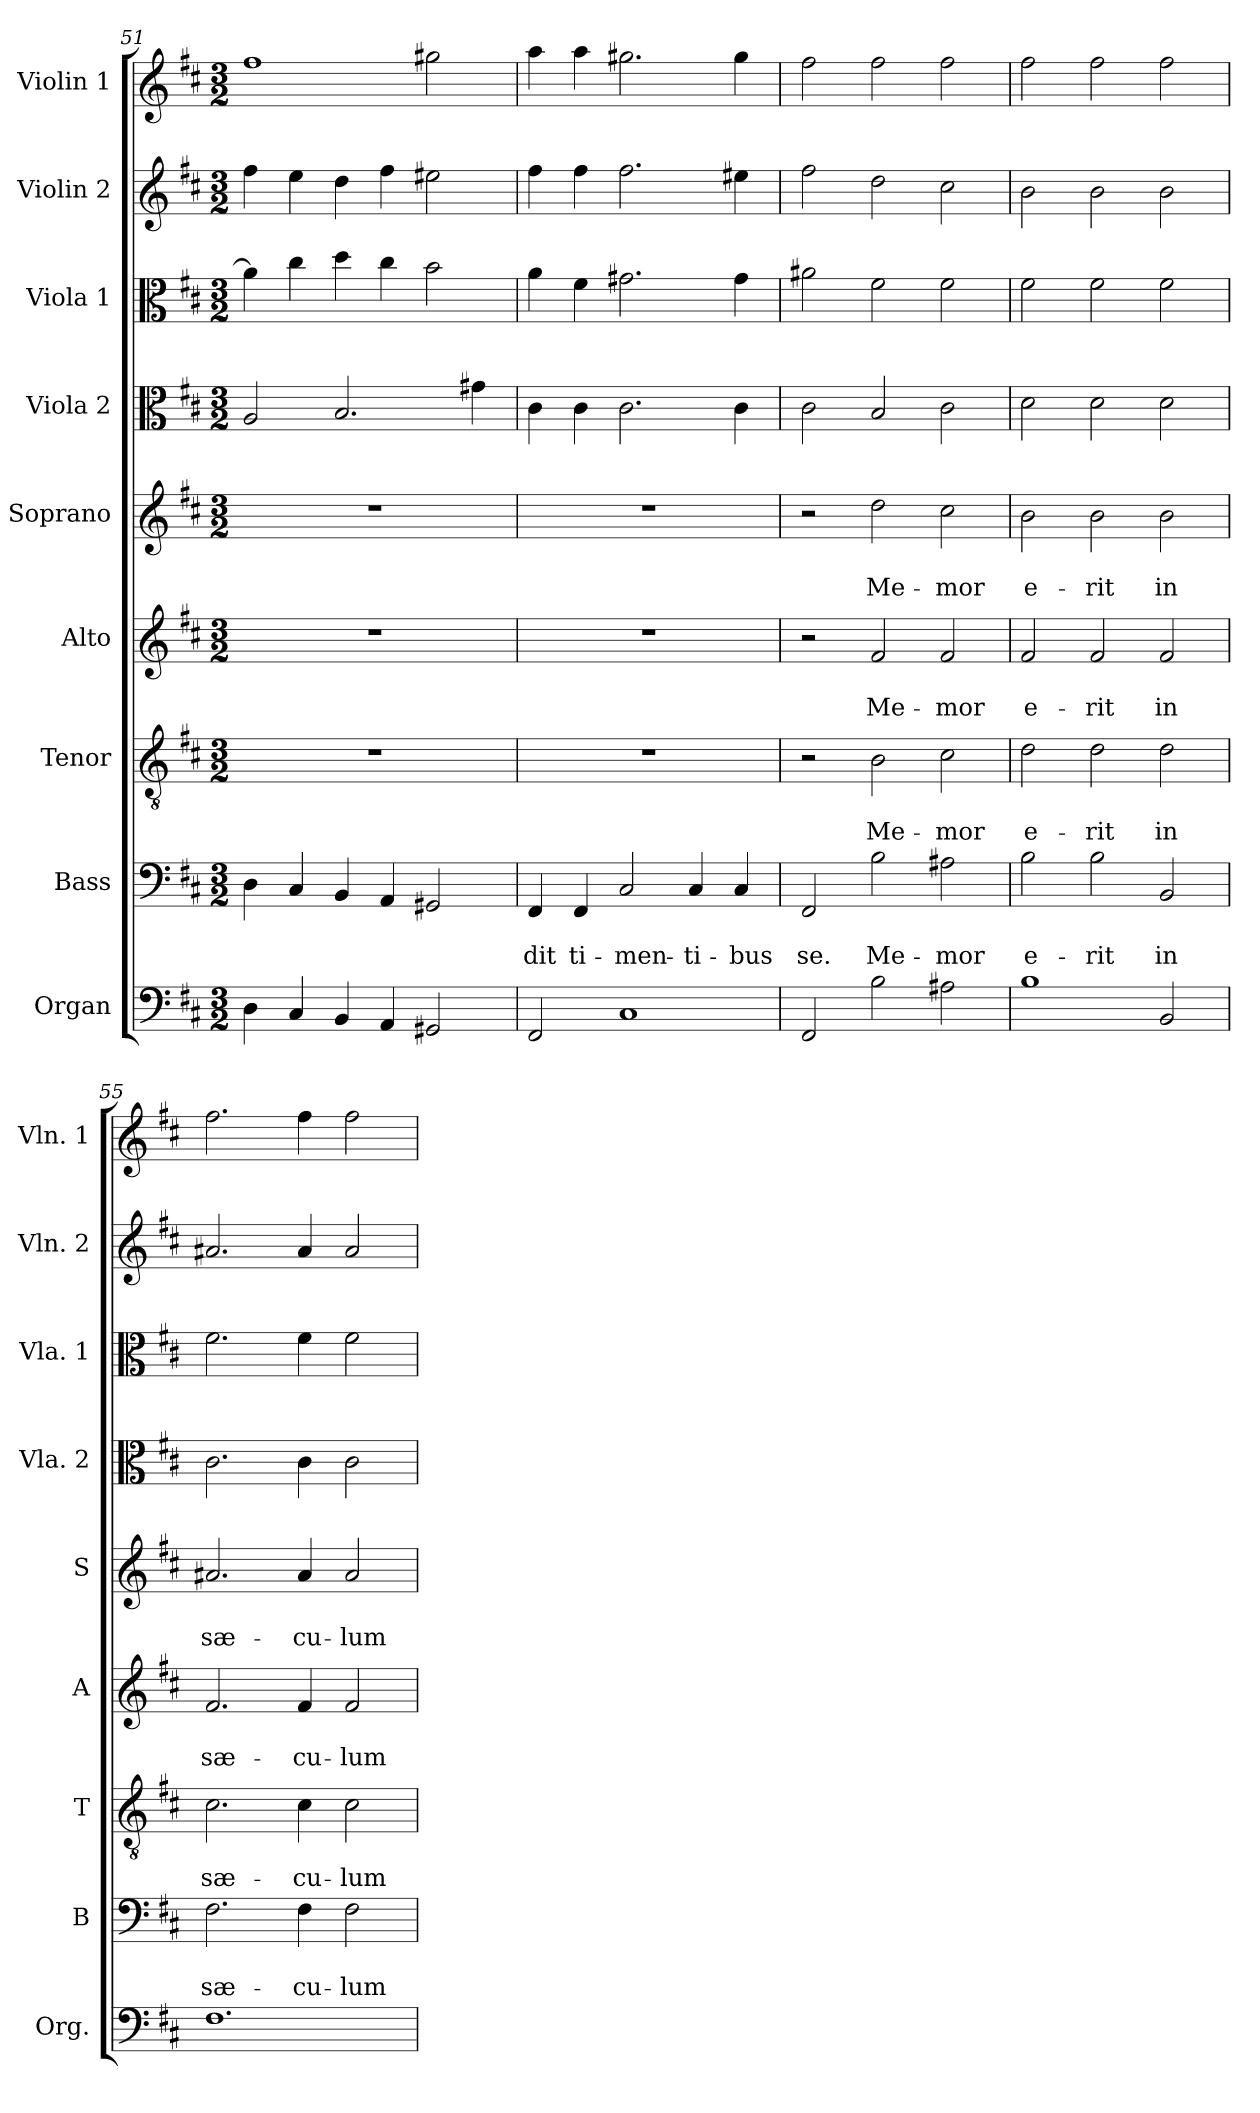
**kern	**kern	**text	**text	**kern	**text	**text	**kern	**text	**text	**kern	**text	**text	**kern	**kern	**kern	**kern
*part9	*part8	*part8	*part8	*part7	*part7	*part7	*part6	*part6	*part6	*part5	*part5	*part5	*part4	*part3	*part2	*part1
*staff9	*staff8	*staff8	*staff8	*staff7	*staff7	*staff7	*staff6	*staff6	*staff6	*staff5	*staff5	*staff5	*staff4	*staff3	*staff2	*staff1
*I"Organ	*I"Bass	*	*	*I"Tenor	*	*	*I"Alto	*	*	*I"Soprano	*	*	*I"Viola 2	*I"Viola 1	*I"Violin 2	*I"Violin 1
*I'Org.	*I'B	*	*	*I'T	*	*	*I'A	*	*	*I'S	*	*	*I'Vla. 2	*I'Vla. 1	*I'Vln. 2	*I'Vln. 1
*clefF4	*clefF4	*	*	*clefGv2	*	*	*clefG2	*	*	*clefG2	*	*	*clefC3	*clefC3	*clefG2	*clefG2
*k[f#c#]	*k[f#c#]	*	*	*k[f#c#]	*	*	*k[f#c#]	*	*	*k[f#c#]	*	*	*k[f#c#]	*k[f#c#]	*k[f#c#]	*k[f#c#]
*D:	*D:	*	*	*D:	*	*	*D:	*	*	*D:	*	*	*D:	*D:	*D:	*D:
*M3/2	*M3/2	*	*	*M3/2	*	*	*M3/2	*	*	*M3/2	*	*	*M3/2	*M3/2	*M3/2	*M3/2
=51	=51	=51	=51	=51	=51	=51	=51	=51	=51	=51	=51	=51	=51	=51	=51	=51
4D\	4D\	.	.	1.r	.	.	1.r	.	.	1.r	.	.	2A/	4a\]	4ff#\	1ff#
4C#/	4C#/	.	.	.	.	.	.	.	.	.	.	.	.	4cc#\	4ee\	.
4BB/	4BB/	.	.	.	.	.	.	.	.	.	.	.	2.B/	4dd\	4dd\	.
4AA/	4AA/	.	.	.	.	.	.	.	.	.	.	.	.	4cc#\	4ff#\	.
2GG#X/	2GG#X/	.	.	.	.	.	.	.	.	.	.	.	.	2b\	2ee#X\	2gg#X\
.	.	.	.	.	.	.	.	.	.	.	.	.	4g#X\	.	.	.
=52	=52	=52	=52	=52	=52	=52	=52	=52	=52	=52	=52	=52	=52	=52	=52	=52
!	!	!	!LO:LY:b	!	!	!	!	!	!	!	!	!	!	!	!	!
2FF#/	4FF#/	.	-dit	1.r	.	.	1.r	.	.	1.r	.	.	4c#\	4a\	4ff#\	4aa\
!	!	!	!LO:LY:b	!	!	!	!	!	!	!	!	!	!	!	!	!
.	4FF#/	.	ti-	.	.	.	.	.	.	.	.	.	4c#\	4f#\	4ff#\	4aa\
!	!	!	!LO:LY:b	!	!	!	!	!	!	!	!	!	!	!	!	!
1C#	2C#/	.	-men-	.	.	.	.	.	.	.	.	.	2.c#\	2.g#X\	2.ff#>\	2.gg#X\
!	!	!	!LO:LY:b	!	!	!	!	!	!	!	!	!	!	!	!	!
.	4C#/	.	-ti-	.	.	.	.	.	.	.	.	.	.	.	.	.
!	!	!	!LO:LY:b	!	!	!	!	!	!	!	!	!	!	!	!	!
.	4C#/	.	-bus	.	.	.	.	.	.	.	.	.	4c#\	4g#\	4ee#X\	4gg#\
=53	=53	=53	=53	=53	=53	=53	=53	=53	=53	=53	=53	=53	=53	=53	=53	=53
!	!	!	!LO:LY:b	!	!	!	!	!	!	!	!	!	!	!	!	!
2FF#/	2FF#/	.	se.	2r	.	.	2r	.	.	2r	.	.	2c#\	2a#X\	2ff#\	2ff#\
!	!	!	!LO:LY:b	!	!	!LO:LY:b	!	!	!LO:LY:b	!	!	!LO:LY:b	!	!	!	!
2B\	2B\	.	Me-	2B\	.	Me-	2f#/	.	Me-	2dd\	.	Me-	2B/	2f#\	2dd\	2ff#\
!	!	!	!LO:LY:b	!	!	!LO:LY:b	!	!	!LO:LY:b	!	!	!LO:LY:b	!	!	!	!
2A#X\	2A#X\	.	-mor	2c#\	.	-mor	2f#/	.	-mor	2cc#\	.	-mor	2c#\	2f#\	2cc#\	2ff#\
=54	=54	=54	=54	=54	=54	=54	=54	=54	=54	=54	=54	=54	=54	=54	=54	=54
!	!	!	!LO:LY:b	!	!	!LO:LY:b	!	!	!LO:LY:b	!	!	!LO:LY:b	!	!	!	!
1B	2B\	.	e-	2d\	.	e-	2f#/	.	e-	2b\	.	e-	2d\	2f#\	2b\	2ff#\
!	!	!	!LO:LY:b	!	!	!LO:LY:b	!	!	!LO:LY:b	!	!	!LO:LY:b	!	!	!	!
.	2B\	.	-rit	2d\	.	-rit	2f#/	.	-rit	2b\	.	-rit	2d\	2f#\	2b\	2ff#\
!	!	!	!LO:LY:b	!	!	!LO:LY:b	!	!	!LO:LY:b	!	!	!LO:LY:b	!	!	!	!
2BB/	2BB/	.	in	2d\	.	in	2f#/	.	in	2b\	.	in	2d\	2f#\	2b\	2ff#\
=55	=55	=55	=55	=55	=55	=55	=55	=55	=55	=55	=55	=55	=55	=55	=55	=55
!	!	!	!LO:LY:b	!	!	!LO:LY:b	!	!	!LO:LY:b	!	!	!LO:LY:b	!	!	!	!
1.F#	2.F#\	.	sæ-	2.c#\	.	sæ-	2.f#/	.	sæ-	2.a#X/	.	sæ-	2.c#\	2.f#\	2.a#X/	2.ff#>\
!	!	!	!LO:LY:b	!	!	!LO:LY:b	!	!	!LO:LY:b	!	!	!LO:LY:b	!	!	!	!
.	4F#\	.	-cu-	4c#\	.	-cu-	4f#/	.	-cu-	4a#/	.	-cu-	4c#\	4f#\	4a#/	4ff#\
!	!	!	!LO:LY:b	!	!	!LO:LY:b	!	!	!LO:LY:b	!	!	!LO:LY:b	!	!	!	!
.	2F#\	.	-lum	2c#\	.	-lum	2f#/	.	-lum	2a#/	.	-lum	2c#\	2f#\	2a#/	2ff#\
=	=	=	=	=	=	=	=	=	=	=	=	=	=	=	=	=
*-	*-	*-	*-	*-	*-	*-	*-	*-	*-	*-	*-	*-	*-	*-	*-	*-
